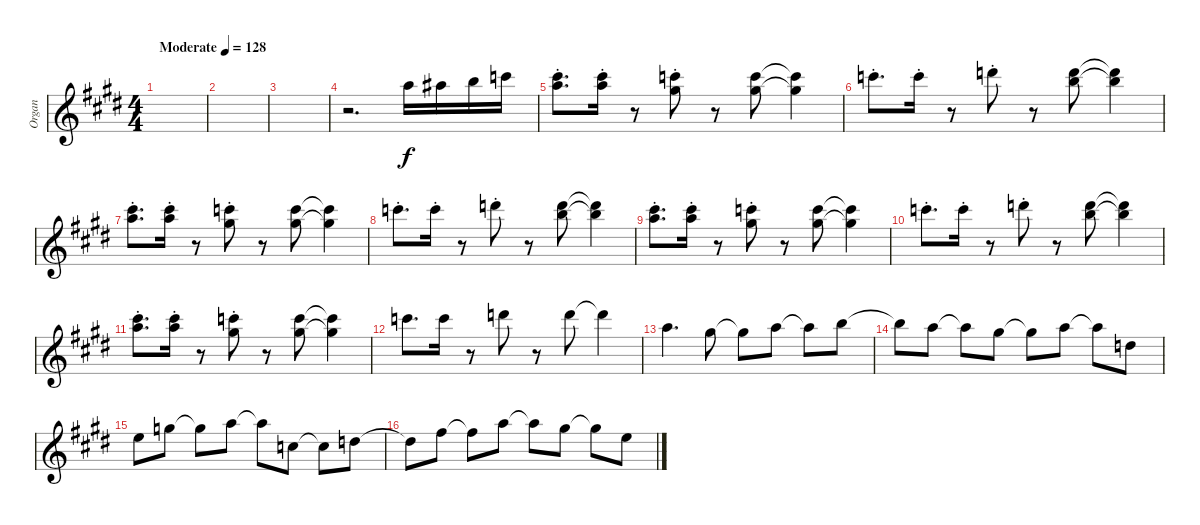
\track ("Organ" "Organ") {instrument rockorgan bank 3}
\staff {score}
\tuning (E6 B5 G5 D5 A4 E4) {hide}
\ts (4 4)
\tempo (128 "Moderate")
\clef g2
\ks c#minor
|
|
|
r.2{d} 2.3.16 3.3.16 0.2.16 1.2.16 |
(2.2{st} 2.3{st}).8{d} (2.2{st} 2.3{st}).16 r.8 (1.2{st} 1.3).8 r.8 (1.2 1.3).8 (1.2{t} 1.3{t}).4 |
1.2{st}.8{d} 1.2{st}.16 r.8 3.2{st}.8 r.8 (0.2 7.3).8 (0.2{t} 7.3{t}).4 |
(2.2{st} 2.3{st}).8{d} (2.2{st} 2.3{st}).16 r.8 (1.2{st} 1.3).8 r.8 (1.2 1.3).8 (1.2{t} 1.3{t}).4 |
1.2{st}.8{d} 1.2{st}.16 r.8 3.2{st}.8 r.8 (0.2 7.3).8 (0.2{t} 7.3{t}).4 |
(2.2{st} 2.3{st}).8{d} (2.2{st} 2.3{st}).16 r.8 (1.2{st} 1.3).8 r.8 (1.2 1.3).8 (1.2{t} 1.3{t}).4 |
1.2{st}.8{d} 1.2{st}.16 r.8 3.2{st}.8 r.8 (0.2 7.3).8 (0.2{t} 7.3{t}).4 |
(2.2{st} 2.3{st}).8{d} (2.2{st} 2.3{st}).16 r.8 (1.2{st} 1.3).8 r.8 (1.2 1.3).8 (1.2{t} 1.3{t}).4 |
1.2.8{d} 1.2.16 r.8 3.2.8 r.8 3.2.8 3.2{t}.4 |
2.3.4{d} 1.3.8 1.3{t}.8 2.3.8 2.3{t}.8 0.2.8 |
0.2{t}.8 2.3.8 2.3{t}.8 1.3.8 1.3{t}.8 2.3.8 2.3{t}.8 0.4.8 |
2.4.8 0.3.8 0.3{t}.8 2.3.8 2.3{t}.8 3.5.8 3.5{t}.8 0.4.8 |
0.4{t}.8 4.4.8 4.4{t}.8 2.3.8 2.3{t}.8 1.3.8 1.3{t}.8 2.4.8
